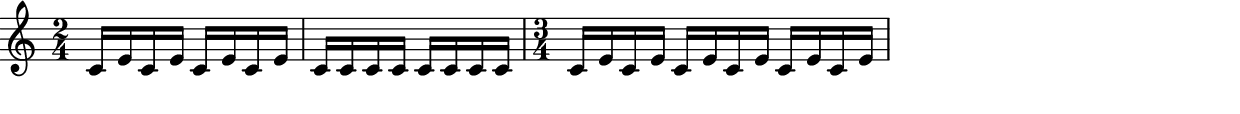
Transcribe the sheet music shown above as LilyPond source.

%% Generated by lilypond-book.py
%% Options: [exampleindent=10.16\mm,indent=0\mm,line-width=160\mm]
\include "lilypond-book-preamble.ly"


% ****************************************************************
% Start cut-&-pastable-section
% ****************************************************************



\paper {
  indent = 0\mm
  line-width = 160\mm
  % offset the left padding, also add 1mm as lilypond creates cropped
  % images with a little space on the right
  line-width = #(- line-width (* mm  3.000000) (* mm 1))
}

\layout {
  
}





% ****************************************************************
% ly snippet:
% ****************************************************************
\sourcefilename "/home/gub/NewGub/gub/target/linux-x86/src/lilypond-git.sv.gnu.org--lilypond.git-release-unstable/input/regression/repeat-unfold-tremolo.ly"
\sourcefileline 0
\version "2.16.0"

\header {
  texidoc = "Unfolding tremolo repeats.  All fragments fill one
measure with 16th notes exactly."
}

\layout { ragged-right = ##t }

\relative c' {
  \time 2/4 
  \unfoldRepeats {
    \repeat tremolo 4 { c16 e } |
    \repeat tremolo 8 c16
  } |
  \time 3/4 
  \unfoldRepeats {
    \repeat tremolo 6 { c16 e } |
    \repeat tremolo 12 { c16 } |
  }
  \bar "|."  
}



% ****************************************************************
% end ly snippet
% ****************************************************************
